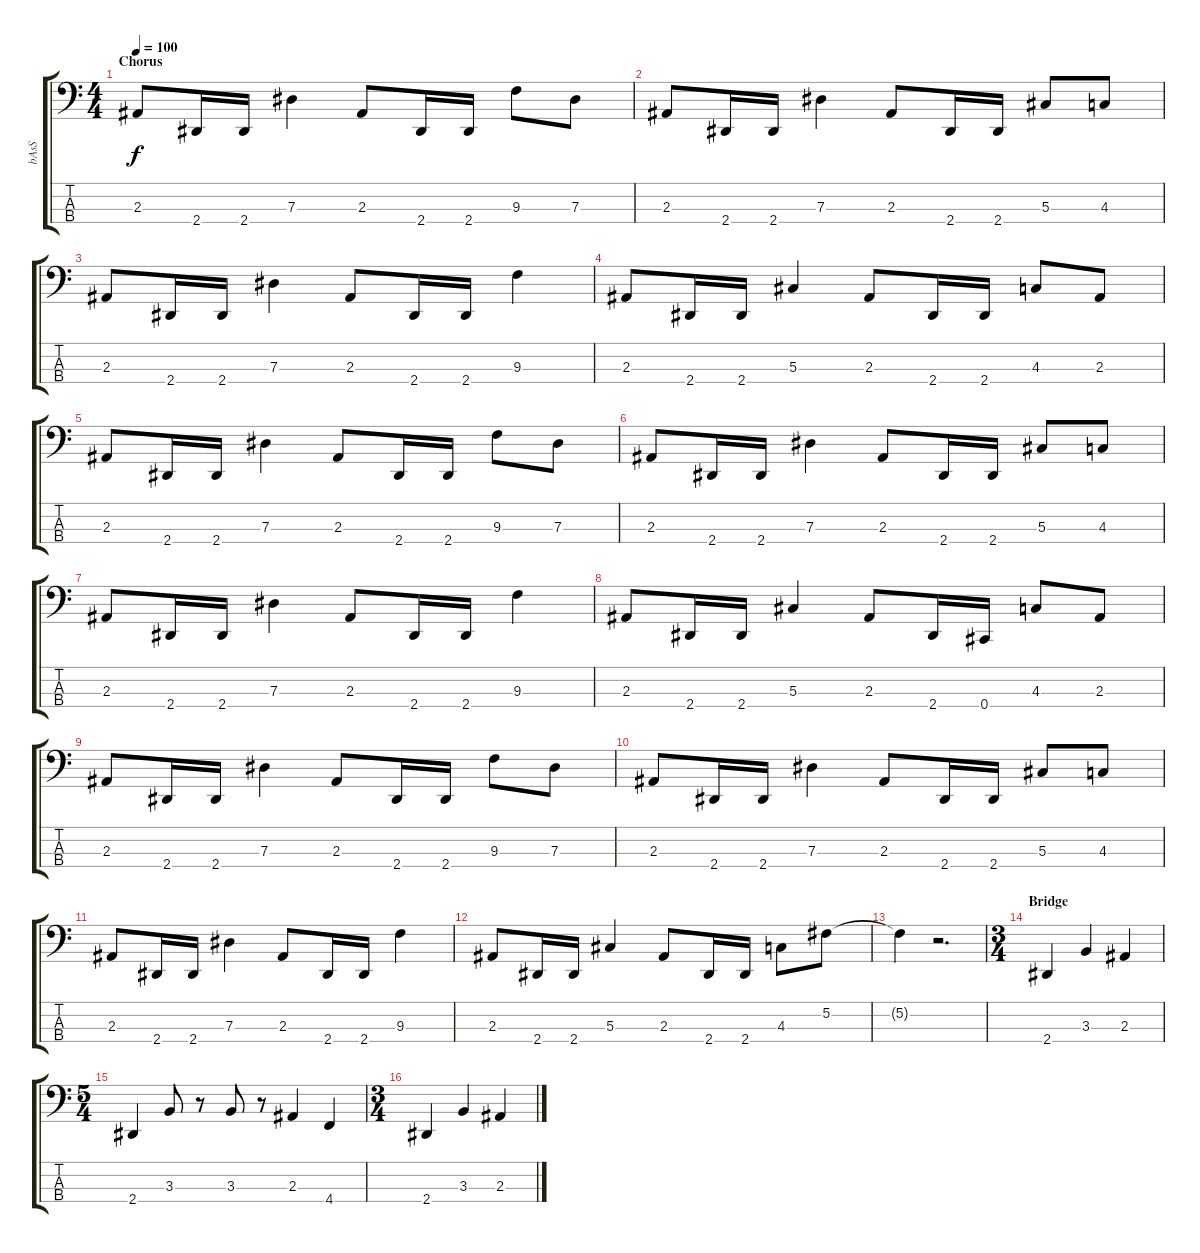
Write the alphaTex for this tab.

\track ("bAsS" "bAsS") {instrument fretlessbass}
\staff {score tabs}
\tuning (Gb2 Db2 Ab1 Db1) {hide}
\ts (4 4)
\section ("" "Chorus")
\tempo 100
\clef f4
\ks c
2.3.8{dy f} 2.4.16 2.4.16 7.3.4 2.3.8 2.4.16 2.4.16 9.3.8 7.3.8 |
2.3.8 2.4.16 2.4.16 7.3.4 2.3.8 2.4.16 2.4.16 5.3.8 4.3.8 |
2.3.8 2.4.16 2.4.16 7.3.4 2.3.8 2.4.16 2.4.16 9.3.4 |
2.3.8 2.4.16 2.4.16 5.3.4 2.3.8 2.4.16 2.4.16 4.3.8 2.3.8 |
2.3.8 2.4.16 2.4.16 7.3.4 2.3.8 2.4.16 2.4.16 9.3.8 7.3.8 |
2.3.8 2.4.16 2.4.16 7.3.4 2.3.8 2.4.16 2.4.16 5.3.8 4.3.8 |
2.3.8 2.4.16 2.4.16 7.3.4 2.3.8 2.4.16 2.4.16 9.3.4 |
2.3.8 2.4.16 2.4.16 5.3.4 2.3.8 2.4.16 0.4.16 4.3.8 2.3.8 |
2.3.8 2.4.16 2.4.16 7.3.4 2.3.8 2.4.16 2.4.16 9.3.8 7.3.8 |
2.3.8 2.4.16 2.4.16 7.3.4 2.3.8 2.4.16 2.4.16 5.3.8 4.3.8 |
2.3.8 2.4.16 2.4.16 7.3.4 2.3.8 2.4.16 2.4.16 9.3.4 |
2.3.8 2.4.16 2.4.16 5.3.4 2.3.8 2.4.16 2.4.16 4.3.8 5.2.8 |
5.2{t}.4 r.2{d} |
\ts (3 4)
\section ("" "Bridge")
2.4.4 3.3.4 2.3.4 |
\ts (5 4)
2.4.4 3.3.8 r.8 3.3.8 r.8 2.3.4 4.4.4 |
\ts (3 4)
2.4.4 3.3.4 2.3.4
